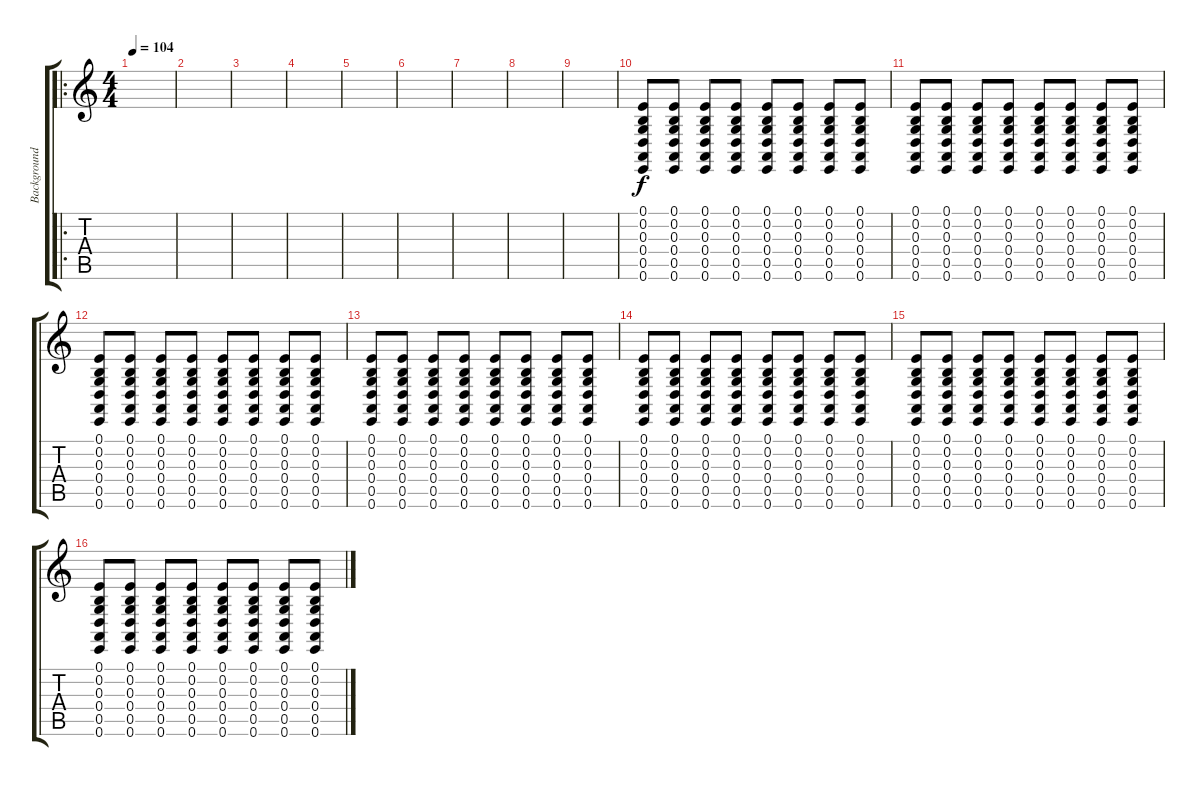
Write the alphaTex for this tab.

\track ("Background" "Background") {instrument seashore}
\staff {score tabs}
\tuning (E4 B3 G3 D3 A2 E2) {hide}
\ro
\ts (4 4)
\tempo 104
\clef g2
\ks c
|
|
|
|
|
|
|
|
|
(0.1 0.2 0.3 0.4 0.5 0.6).8 (0.1 0.2 0.3 0.4 0.5 0.6).8 (0.1 0.2 0.3 0.4 0.5 0.6).8 (0.1 0.2 0.3 0.4 0.5 0.6).8 (0.1 0.2 0.3 0.4 0.5 0.6).8 (0.1 0.2 0.3 0.4 0.5 0.6).8 (0.1 0.2 0.3 0.4 0.5 0.6).8 (0.1 0.2 0.3 0.4 0.5 0.6).8 |
(0.1 0.2 0.3 0.4 0.5 0.6).8 (0.1 0.2 0.3 0.4 0.5 0.6).8 (0.1 0.2 0.3 0.4 0.5 0.6).8 (0.1 0.2 0.3 0.4 0.5 0.6).8 (0.1 0.2 0.3 0.4 0.5 0.6).8 (0.1 0.2 0.3 0.4 0.5 0.6).8 (0.1 0.2 0.3 0.4 0.5 0.6).8 (0.1 0.2 0.3 0.4 0.5 0.6).8 |
(0.1 0.2 0.3 0.4 0.5 0.6).8 (0.1 0.2 0.3 0.4 0.5 0.6).8 (0.1 0.2 0.3 0.4 0.5 0.6).8 (0.1 0.2 0.3 0.4 0.5 0.6).8 (0.1 0.2 0.3 0.4 0.5 0.6).8 (0.1 0.2 0.3 0.4 0.5 0.6).8 (0.1 0.2 0.3 0.4 0.5 0.6).8 (0.1 0.2 0.3 0.4 0.5 0.6).8 |
(0.1 0.2 0.3 0.4 0.5 0.6).8 (0.1 0.2 0.3 0.4 0.5 0.6).8 (0.1 0.2 0.3 0.4 0.5 0.6).8 (0.1 0.2 0.3 0.4 0.5 0.6).8 (0.1 0.2 0.3 0.4 0.5 0.6).8 (0.1 0.2 0.3 0.4 0.5 0.6).8 (0.1 0.2 0.3 0.4 0.5 0.6).8 (0.1 0.2 0.3 0.4 0.5 0.6).8 |
(0.1 0.2 0.3 0.4 0.5 0.6).8 (0.1 0.2 0.3 0.4 0.5 0.6).8 (0.1 0.2 0.3 0.4 0.5 0.6).8 (0.1 0.2 0.3 0.4 0.5 0.6).8 (0.1 0.2 0.3 0.4 0.5 0.6).8 (0.1 0.2 0.3 0.4 0.5 0.6).8 (0.1 0.2 0.3 0.4 0.5 0.6).8 (0.1 0.2 0.3 0.4 0.5 0.6).8 |
(0.1 0.2 0.3 0.4 0.5 0.6).8 (0.1 0.2 0.3 0.4 0.5 0.6).8 (0.1 0.2 0.3 0.4 0.5 0.6).8 (0.1 0.2 0.3 0.4 0.5 0.6).8 (0.1 0.2 0.3 0.4 0.5 0.6).8 (0.1 0.2 0.3 0.4 0.5 0.6).8 (0.1 0.2 0.3 0.4 0.5 0.6).8 (0.1 0.2 0.3 0.4 0.5 0.6).8 |
(0.1 0.2 0.3 0.4 0.5 0.6).8 (0.1 0.2 0.3 0.4 0.5 0.6).8 (0.1 0.2 0.3 0.4 0.5 0.6).8 (0.1 0.2 0.3 0.4 0.5 0.6).8 (0.1 0.2 0.3 0.4 0.5 0.6).8 (0.1 0.2 0.3 0.4 0.5 0.6).8 (0.1 0.2 0.3 0.4 0.5 0.6).8 (0.1 0.2 0.3 0.4 0.5 0.6).8
